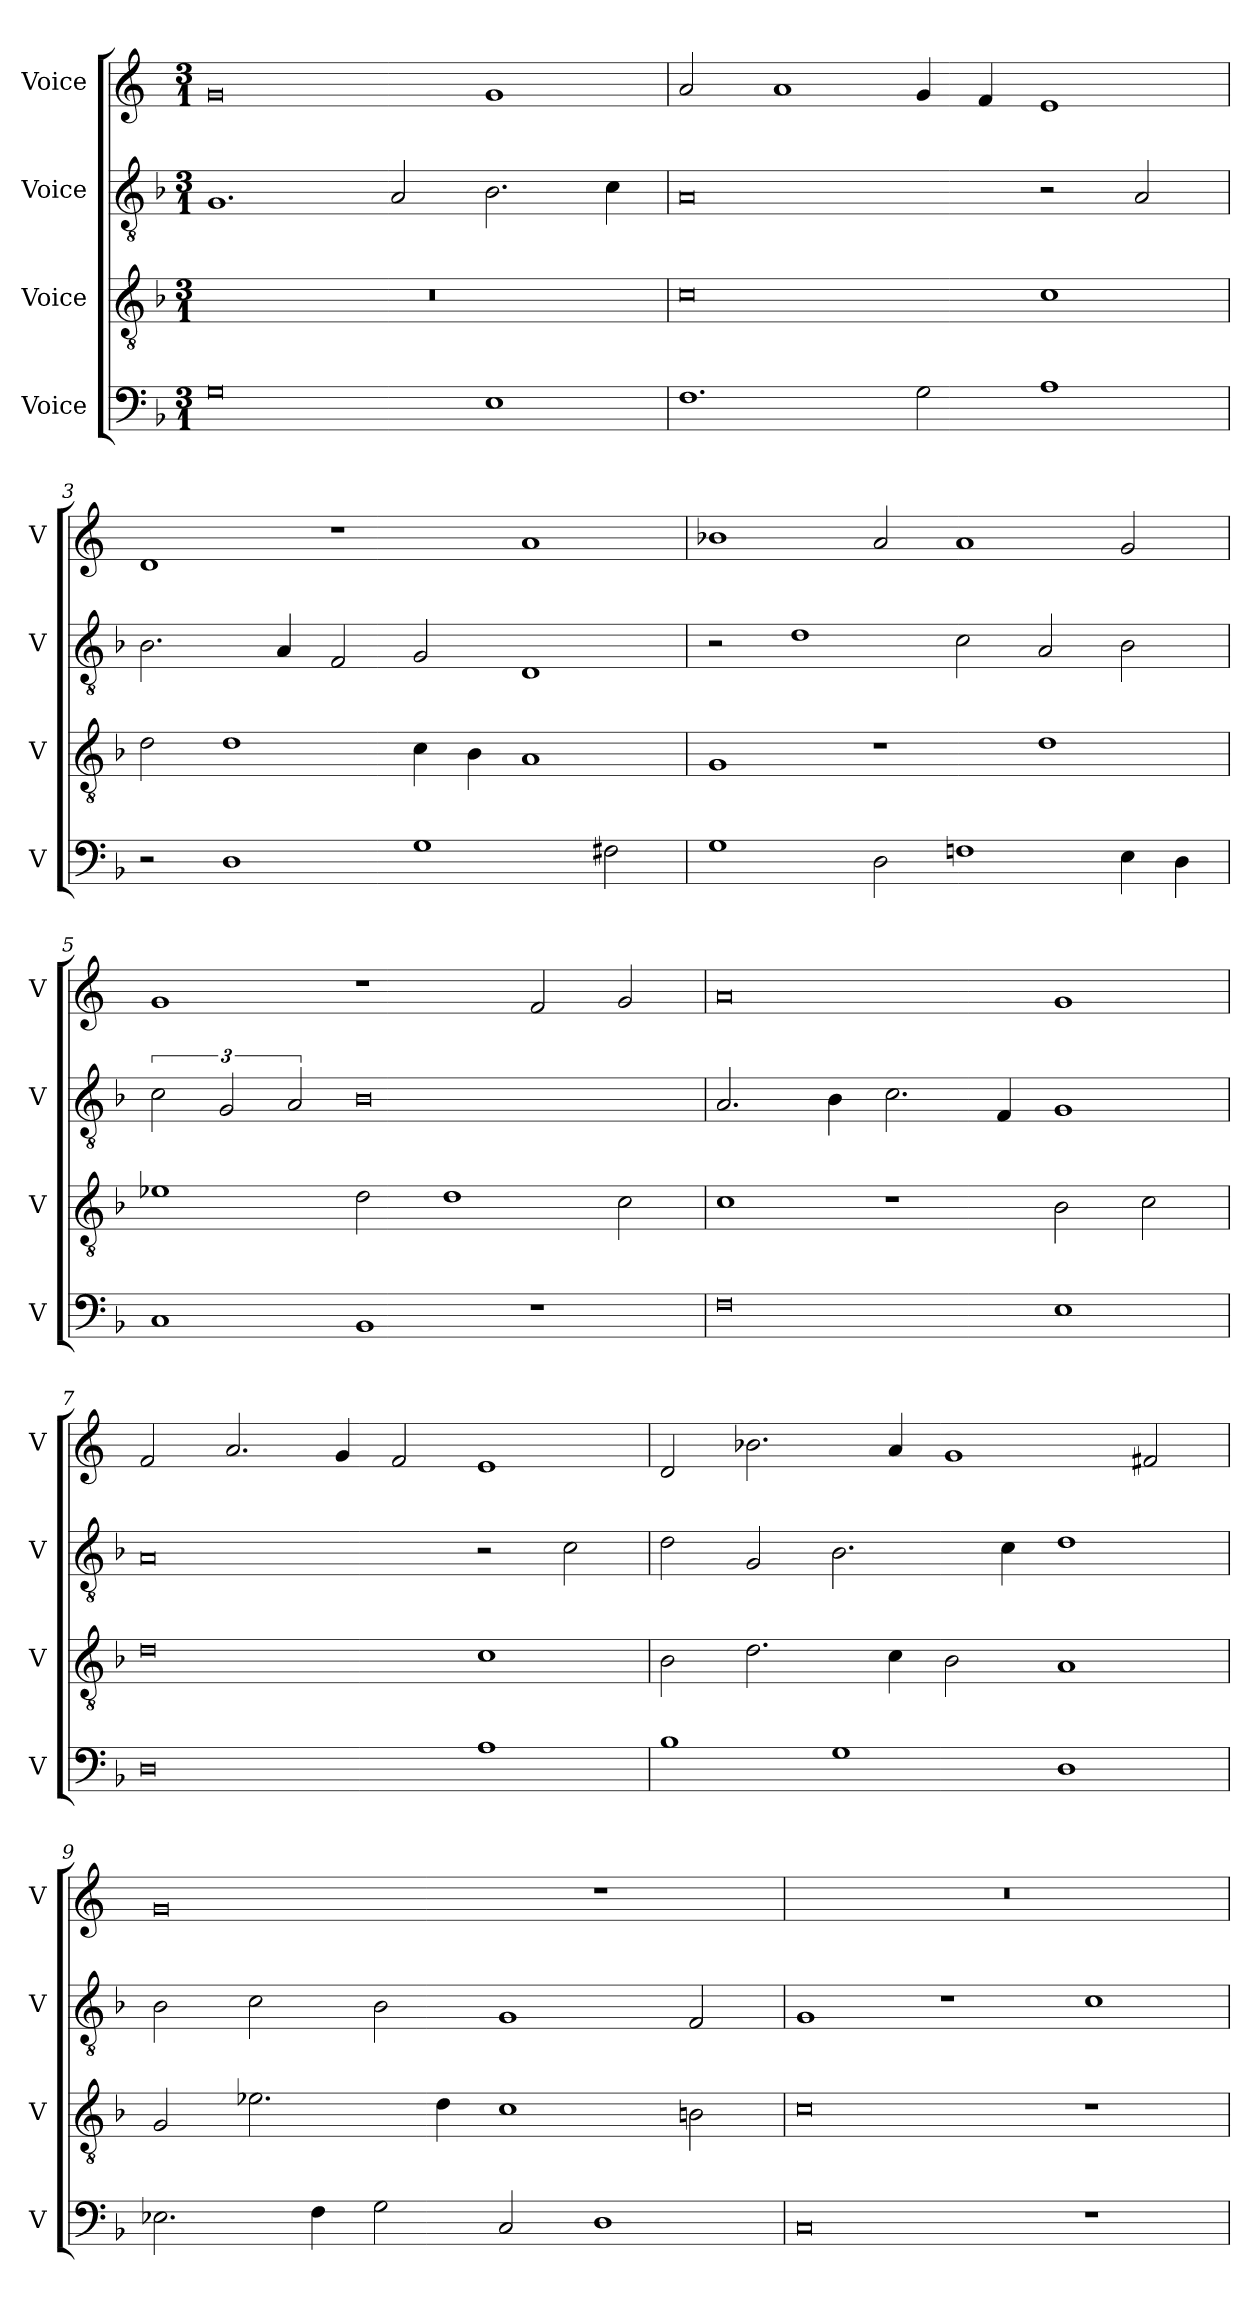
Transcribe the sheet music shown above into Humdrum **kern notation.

**kern	**kern	**kern	**kern
*part4	*part3	*part2	*part1
*staff4	*staff3	*staff2	*staff1
*I"Voice	*I"Voice	*I"Voice	*I"Voice
*I'V	*I'V	*I'V	*I'V
*clefF4	*clefGv2	*clefGv2	*clefG2
*k[b-]	*k[b-]	*k[b-]	*k[]
*M3/1	*M3/1	*M3/1	*M3/1
=1	=1	=1	=1
0G	0.r	1.G	0g
.	.	2A/	.
1E	.	2.B-\	1g
.	.	4c\	.
=2	=2	=2	=2
1.F	0c	0A	2a/
.	.	.	1a
2G\	.	.	4g/
.	.	.	4f/
1A	1c	2r	1e
.	.	2A/	.
!!LO:LB:g=z
=3	=3	=3	=3
2r	2d\	2.B-\	1d
1D	1d	.	.
.	.	4A/	.
.	.	2F/	1r
1G	4c\	2G/	.
.	4B-\	.	.
.	1A	1D	1a
2F#X\	.	.	.
=4	=4	=4	=4
1G	1G	2r	1b-X
.	.	1d	.
2D\	1r	.	2a/
1Fn	.	2c\	1a
.	1d	2A/	.
4E\	.	2B-\	2g/
4D\	.	.	.
!!LO:LB:g=z
=5	=5	=5	=5
1C	1e-X	3c\	1g
.	.	3G/	.
.	.	3A/	.
1BB-	2d\	0B-	1r
.	1d	.	.
1r	.	.	2f/
.	2c\	.	2g/
=6	=6	=6	=6
0F	1c	2.A/	0a
.	.	4B-\	.
.	1r	2.c\	.
.	.	4F/	.
1E	2B-\	1G	1g
.	2c\	.	.
!!LO:PB:g=z
=7	=7	=7	=7
0D	0d	0A	2f/
.	.	.	2.a/
.	.	.	4g/
.	.	.	2f/
1A	1c	2r	1e
.	.	2c\	.
=8	=8	=8	=8
1B-	2B-\	2d\	2d/
.	2.d\	2G/	2.b-X\
1G	.	2.B-\	.
.	4c\	.	4a/
.	2B-\	.	1g
.	.	4c\	.
1D	1A	1d	.
.	.	.	2f#X/
!!LO:LB:g=z
=9	=9	=9	=9
2.E-X\	2G/	2B-\	0g
.	2.e-X\	2c\	.
4F\	.	.	.
2G\	.	2B-\	.
.	4d\	.	.
2C/	1c	1G	.
1D	.	.	1r
.	2Bn\	2F/	.
=10	=10	=10	=10
0C	0c	1G	0.r
.	.	1r	.
1r	1r	1c	.
=	=	=	=
*-	*-	*-	*-
